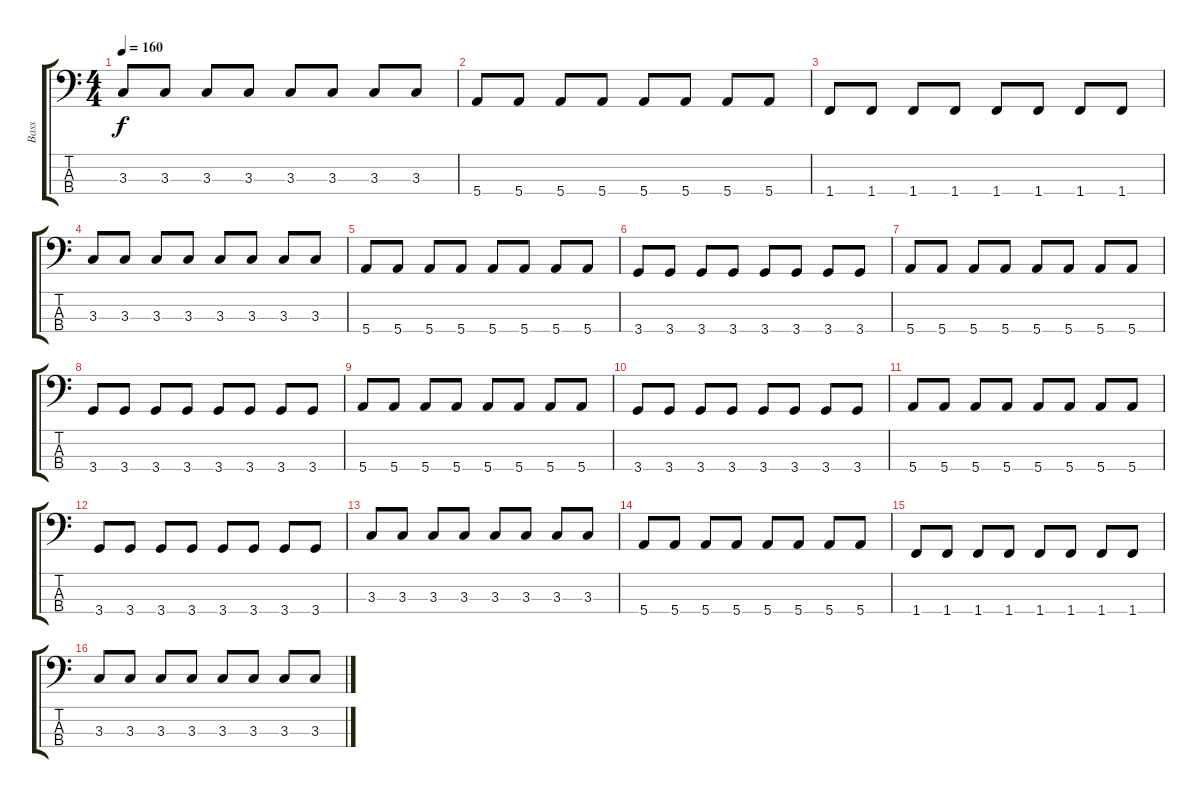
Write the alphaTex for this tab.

\track ("Bass" "Bass") {instrument electricbassfinger}
\staff {score tabs}
\tuning (G2 D2 A1 E1) {hide}
\ts (4 4)
\tempo 160
\clef f4
\ks c
3.3.8{dy f} 3.3.8 3.3.8 3.3.8 3.3.8 3.3.8 3.3.8 3.3.8 |
5.4.8 5.4.8 5.4.8 5.4.8 5.4.8 5.4.8 5.4.8 5.4.8 |
1.4.8 1.4.8 1.4.8 1.4.8 1.4.8 1.4.8 1.4.8 1.4.8 |
3.3.8 3.3.8 3.3.8 3.3.8 3.3.8 3.3.8 3.3.8 3.3.8 |
5.4.8 5.4.8 5.4.8 5.4.8 5.4.8 5.4.8 5.4.8 5.4.8 |
3.4.8 3.4.8 3.4.8 3.4.8 3.4.8 3.4.8 3.4.8 3.4.8 |
5.4.8 5.4.8 5.4.8 5.4.8 5.4.8 5.4.8 5.4.8 5.4.8 |
3.4.8 3.4.8 3.4.8 3.4.8 3.4.8 3.4.8 3.4.8 3.4.8 |
5.4.8 5.4.8 5.4.8 5.4.8 5.4.8 5.4.8 5.4.8 5.4.8 |
3.4.8 3.4.8 3.4.8 3.4.8 3.4.8 3.4.8 3.4.8 3.4.8 |
5.4.8 5.4.8 5.4.8 5.4.8 5.4.8 5.4.8 5.4.8 5.4.8 |
3.4.8 3.4.8 3.4.8 3.4.8 3.4.8 3.4.8 3.4.8 3.4.8 |
3.3.8 3.3.8 3.3.8 3.3.8 3.3.8 3.3.8 3.3.8 3.3.8 |
5.4.8 5.4.8 5.4.8 5.4.8 5.4.8 5.4.8 5.4.8 5.4.8 |
1.4.8 1.4.8 1.4.8 1.4.8 1.4.8 1.4.8 1.4.8 1.4.8 |
3.3.8 3.3.8 3.3.8 3.3.8 3.3.8 3.3.8 3.3.8 3.3.8
